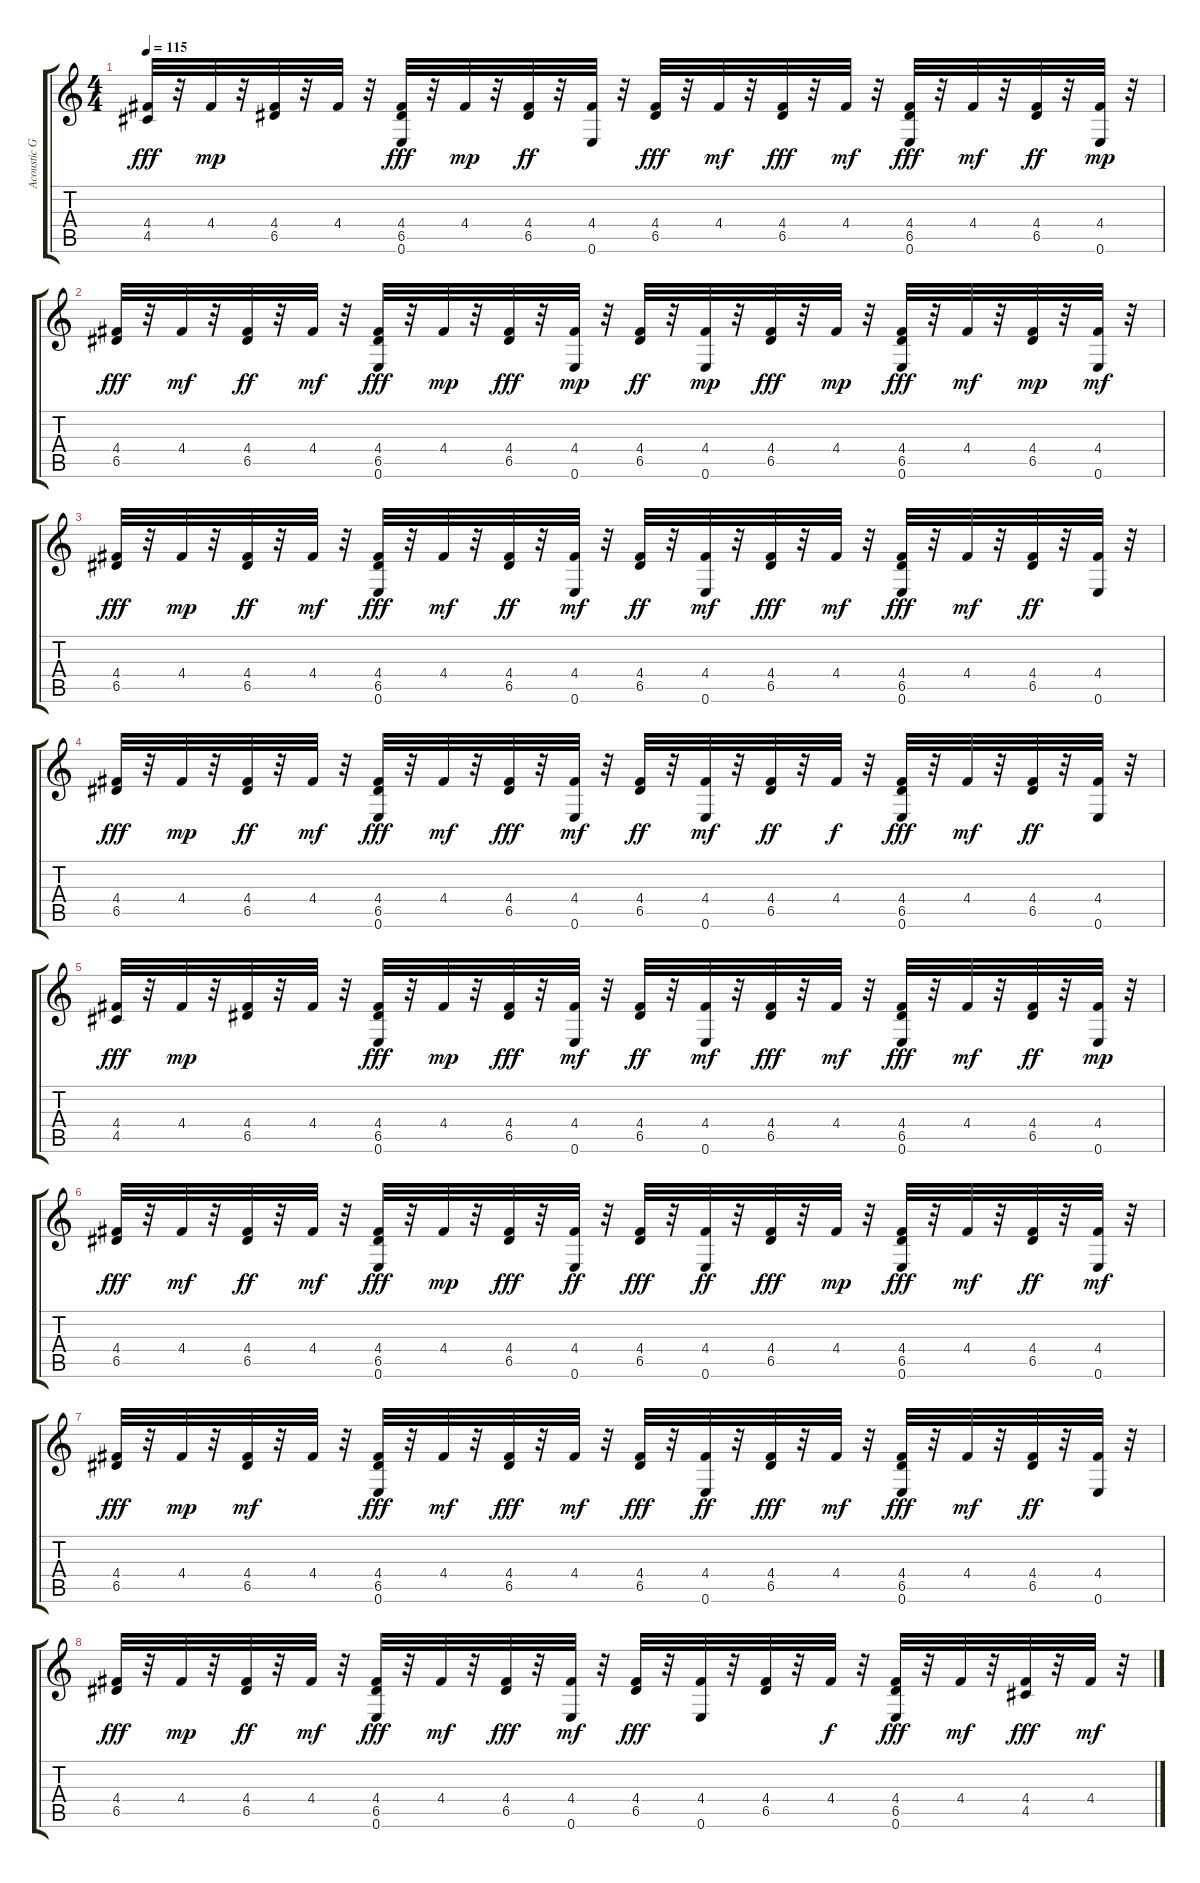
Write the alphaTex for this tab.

\track ("Acoustic Guitar" "Acoustic G") {instrument acousticguitarsteel}
\staff {score tabs}
\tuning (E4 B3 G3 D3 A2 E2) {hide}
\ts (4 4)
\tempo 115
\clef g2
\ks c
(4.4 4.5).32{dy fff} r.32 4.4.32{dy mp} r.32 (4.4 6.5).32 r.32 4.4.32 r.32 (4.4 6.5 0.6).32{dy fff} r.32 4.4.32{dy mp} r.32 (4.4 6.5).32{dy ff} r.32 (4.4 0.6).32 r.32 (4.4 6.5).32{dy fff} r.32 4.4.32{dy mf} r.32 (4.4 6.5).32{dy fff} r.32 4.4.32{dy mf} r.32 (4.4 6.5 0.6).32{dy fff} r.32 4.4.32{dy mf} r.32 (4.4 6.5).32{dy ff} r.32 (4.4 0.6).32{dy mp} r.32 |
(4.4 6.5).32{dy fff} r.32 4.4.32{dy mf} r.32 (4.4 6.5).32{dy ff} r.32 4.4.32{dy mf} r.32 (4.4 6.5 0.6).32{dy fff} r.32 4.4.32{dy mp} r.32 (4.4 6.5).32{dy fff} r.32 (4.4 0.6).32{dy mp} r.32 (4.4 6.5).32{dy ff} r.32 (4.4 0.6).32{dy mp} r.32 (4.4 6.5).32{dy fff} r.32 4.4.32{dy mp} r.32 (4.4 6.5 0.6).32{dy fff} r.32 4.4.32{dy mf} r.32 (4.4 6.5).32{dy mp} r.32 (4.4 0.6).32{dy mf} r.32 |
(4.4 6.5).32{dy fff} r.32 4.4.32{dy mp} r.32 (4.4 6.5).32{dy ff} r.32 4.4.32{dy mf} r.32 (4.4 6.5 0.6).32{dy fff} r.32 4.4.32{dy mf} r.32 (4.4 6.5).32{dy ff} r.32 (4.4 0.6).32{dy mf} r.32 (4.4 6.5).32{dy ff} r.32 (4.4 0.6).32{dy mf} r.32 (4.4 6.5).32{dy fff} r.32 4.4.32{dy mf} r.32 (4.4 6.5 0.6).32{dy fff} r.32 4.4.32{dy mf} r.32 (4.4 6.5).32{dy ff} r.32 (4.4 0.6).32 r.32 |
(4.4 6.5).32{dy fff} r.32 4.4.32{dy mp} r.32 (4.4 6.5).32{dy ff} r.32 4.4.32{dy mf} r.32 (4.4 6.5 0.6).32{dy fff} r.32 4.4.32{dy mf} r.32 (4.4 6.5).32{dy fff} r.32 (4.4 0.6).32{dy mf} r.32 (4.4 6.5).32{dy ff} r.32 (4.4 0.6).32{dy mf} r.32 (4.4 6.5).32{dy ff} r.32 4.4.32{dy f} r.32 (4.4 6.5 0.6).32{dy fff} r.32 4.4.32{dy mf} r.32 (4.4 6.5).32{dy ff} r.32 (4.4 0.6).32 r.32 |
(4.4 4.5).32{dy fff} r.32 4.4.32{dy mp} r.32 (4.4 6.5).32 r.32 4.4.32 r.32 (4.4 6.5 0.6).32{dy fff} r.32 4.4.32{dy mp} r.32 (4.4 6.5).32{dy fff} r.32 (4.4 0.6).32{dy mf} r.32 (4.4 6.5).32{dy ff} r.32 (4.4 0.6).32{dy mf} r.32 (4.4 6.5).32{dy fff} r.32 4.4.32{dy mf} r.32 (4.4 6.5 0.6).32{dy fff} r.32 4.4.32{dy mf} r.32 (4.4 6.5).32{dy ff} r.32 (4.4 0.6).32{dy mp} r.32 |
(4.4 6.5).32{dy fff} r.32 4.4.32{dy mf} r.32 (4.4 6.5).32{dy ff} r.32 4.4.32{dy mf} r.32 (4.4 6.5 0.6).32{dy fff} r.32 4.4.32{dy mp} r.32 (4.4 6.5).32{dy fff} r.32 (4.4 0.6).32{dy ff} r.32 (4.4 6.5).32{dy fff} r.32 (4.4 0.6).32{dy ff} r.32 (4.4 6.5).32{dy fff} r.32 4.4.32{dy mp} r.32 (4.4 6.5 0.6).32{dy fff} r.32 4.4.32{dy mf} r.32 (4.4 6.5).32{dy ff} r.32 (4.4 0.6).32{dy mf} r.32 |
(4.4 6.5).32{dy fff} r.32 4.4.32{dy mp} r.32 (4.4 6.5).32{dy mf} r.32 4.4.32 r.32 (4.4 6.5 0.6).32{dy fff} r.32 4.4.32{dy mf} r.32 (4.4 6.5).32{dy fff} r.32 4.4.32{dy mf} r.32 (4.4 6.5).32{dy fff} r.32 (4.4 0.6).32{dy ff} r.32 (4.4 6.5).32{dy fff} r.32 4.4.32{dy mf} r.32 (4.4 6.5 0.6).32{dy fff} r.32 4.4.32{dy mf} r.32 (4.4 6.5).32{dy ff} r.32 (4.4 0.6).32 r.32 |
(4.4 6.5).32{dy fff} r.32 4.4.32{dy mp} r.32 (4.4 6.5).32{dy ff} r.32 4.4.32{dy mf} r.32 (4.4 6.5 0.6).32{dy fff} r.32 4.4.32{dy mf} r.32 (4.4 6.5).32{dy fff} r.32 (4.4 0.6).32{dy mf} r.32 (4.4 6.5).32{dy fff} r.32 (4.4 0.6).32 r.32 (4.4 6.5).32 r.32 4.4.32{dy f} r.32 (4.4 6.5 0.6).32{dy fff} r.32 4.4.32{dy mf} r.32 (4.4 4.5).32{dy fff} r.32 4.4.32{dy mf} r.32
